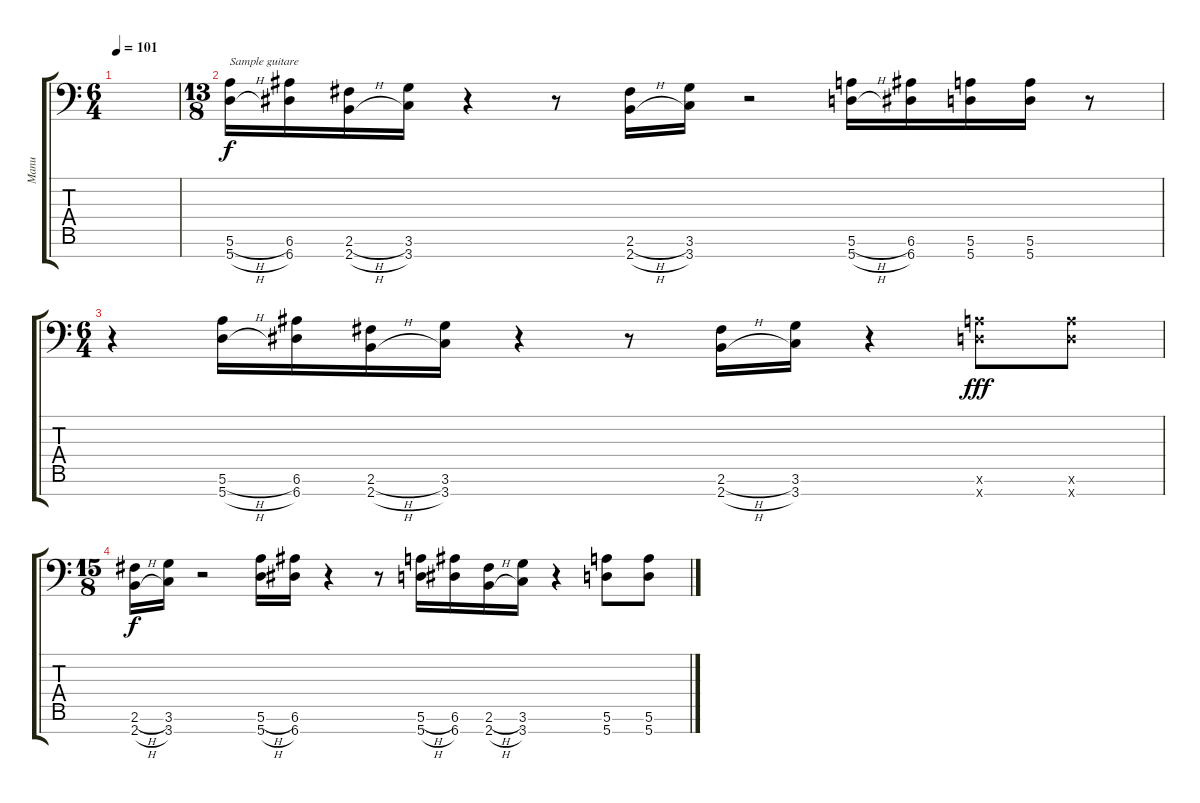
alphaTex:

\track ("Manu" "Manu") {instrument distortionguitar}
\staff {score tabs}
\tuning (E4 B3 G3 D3 A2 E2 A1) {hide}
\ts (6 4)
\tempo 101
\clef f4
\ks c
|
\ts (13 8)
(5.6{h} 5.7{h}).16{txt "Sample guitare" volume 10} (6.6 6.7).16 (2.6{h} 2.7{h}).16 (3.6 3.7).16 r.4 r.8 (2.6{h} 2.7{h}).16 (3.6 3.7).16 r.2 (5.6{h} 5.7{h}).16 (6.6 6.7).16 (5.6 5.7).16 (5.6 5.7).16 r.8 |
\ts (6 4)
r.4 (5.6{h} 5.7{h}).16 (6.6 6.7).16 (2.6{h} 2.7{h}).16 (3.6 3.7).16 r.4 r.8 (2.6{h} 2.7{h}).16 (3.6 3.7).16 r.4 (5.6{x} 5.7{x}).8{dy fff} (5.6{x} 5.7{x}).8 |
\ts (15 8)
(2.6{h} 2.7{h}).16{dy f volume 0} (3.6 3.7).16 r.2 (5.6{h} 5.7{h}).16 (6.6 6.7).16 r.4 r.8 (5.6{h} 5.7{h}).16 (6.6 6.7).16 (2.6{h} 2.7{h}).16 (3.6 3.7).16 r.4 (5.6 5.7).8 (5.6 5.7).8
